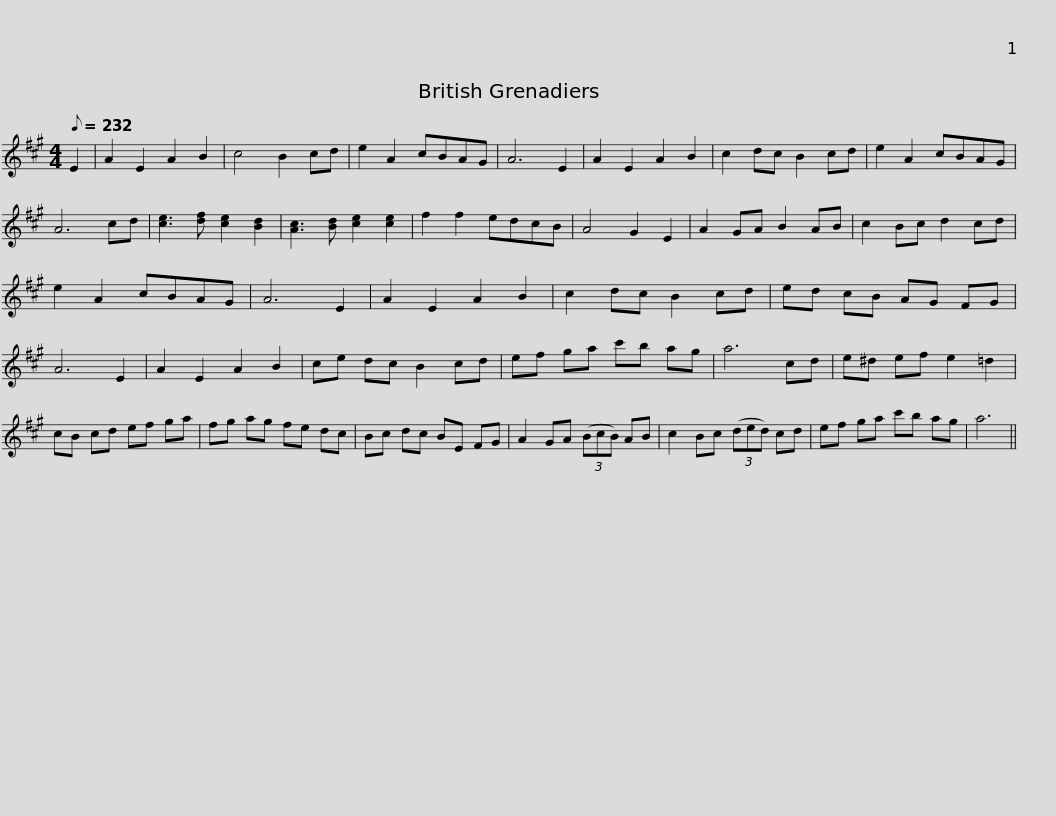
X:1
L:1/8
Q:1/8=232
M:4/4
I:linebreak $
K:A
V:1 treble
V:1
 E2 | A2 E2 A2 B2 | c4 B2 cd | e2 A2 cBAG | A6 E2 | %5
 A2 E2 A2 B2 | c2 dc B2 cd | e2 A2 cBAG | A6 cd |$ [ce]3 [df] [ce]2 [Bd]2 | %10
 [Ac]3 [Bd] [ce]2 [ce]2 | f2 f2 edcB | A4 G2 E2 | A2 GA B2 AB | c2 Bc d2 cd | %15
 e2 A2 cBAG | A6 E2 | A2 E2 A2 B2 |$ c2 dc B2 cd | ed cB AG FG | %20
 A6 E2 | A2 E2 A2 B2 | ce dc B2 cd | ef ga c'b ag | a6 cd |$ %25
 e^d ef e2 =d2 | cB cd ef ga | fg ag fe dc | Bc dc BE FG | A2 GA (3(BcB) AB |$ %30
 c2 Bc (3(ded) cd | ef ga c'b ag | a6 || %33
